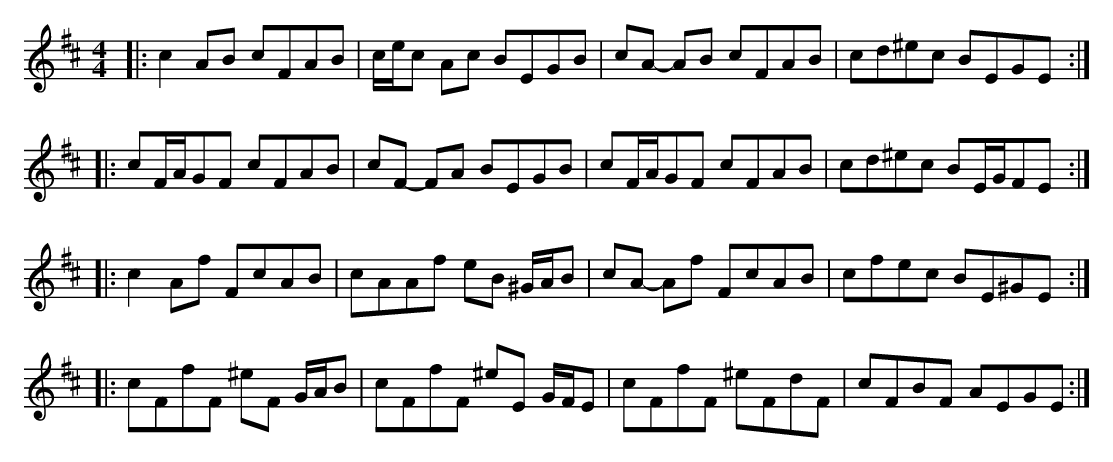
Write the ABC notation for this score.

X:1
M:4/4
K:D
|:c2 AB cFAB|c/e/c Ac BEGB|cA- AB cFAB|cd^ec BEGE:|
|:cF/A/GF cFAB|cF- FA BEGB|cF/A/GF cFAB|cd^ec BE/G/FE:|
|:c2 Af FcAB|cAAf eB ^G/A/B|cA- Af FcAB|cfec BE^GE:|
|:cFfF ^eF G/A/B|cFfF ^eE G/F/E|cFfF ^eFdF|cFBF AEGE:|
